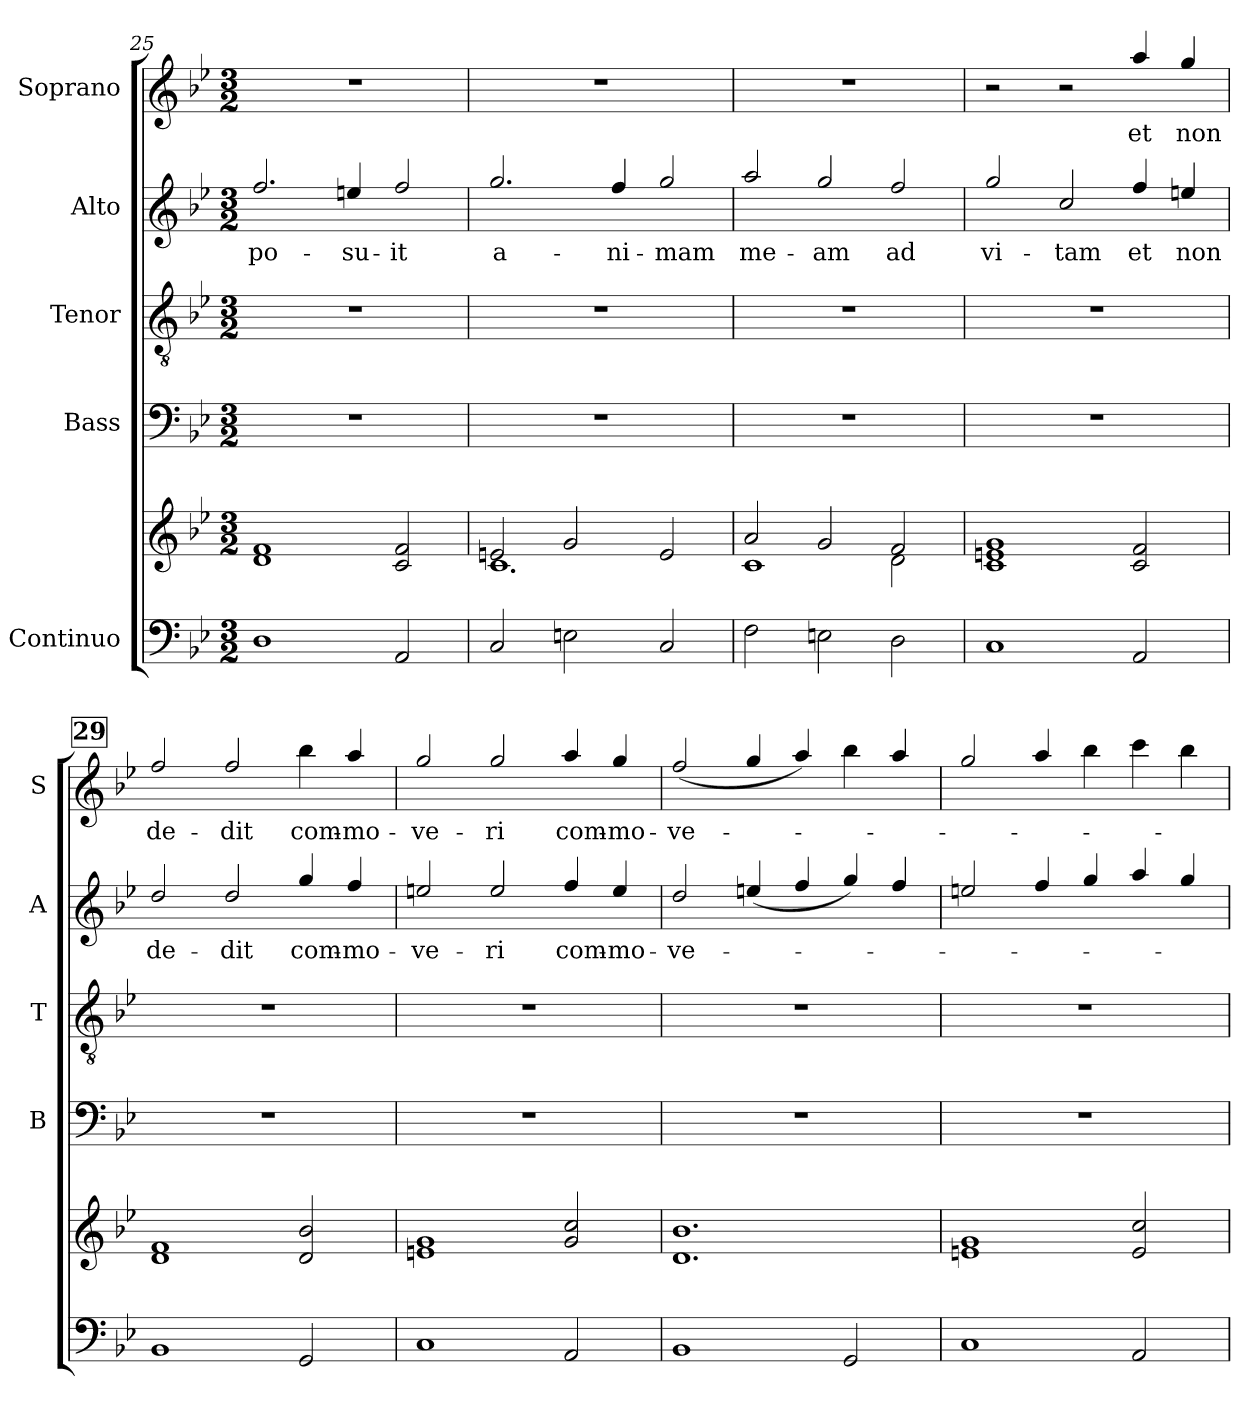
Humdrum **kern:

**kern	**kern	**kern	**kern	**kern	**text	**kern	**text
*part5	*part5	*part4	*part3	*part2	*part2	*part1	*part1
*staff6	*staff5	*staff4	*staff3	*staff2	*staff2	*staff1	*staff1
*I"Continuo	*	*I"Bass	*I"Tenor	*I"Alto	*	*I"Soprano	*
*	*	*I'B	*I'T	*I'A	*	*I'S	*
*clefF4	*clefG2	*clefF4	*clefGv2	*clefG2	*	*clefG2	*
*	*	*ITrd7c12	*ITrd7c12	*ITrd7c12	*	*ITrd7c12	*
*k[b-e-]	*k[b-e-]	*k[b-e-]	*k[b-e-]	*k[b-e-]	*	*k[b-e-]	*
*B-:	*B-:	*B-:	*B-:	*B-:	*	*B-:	*
*M3/2	*M3/2	*M3/2	*M3/2	*M3/2	*	*M3/2	*
=25	=25	=25	=25	=25	=25	=25	=25
!	!	!	!	!	!LO:LY:b	!	!
1D	1d! 1f!	1.r	1.r	2.f/	po-	1.r	.
!	!	!	!	!	!LO:LY:b	!	!
.	.	.	.	4en/	-su-	.	.
!	!	!	!	!	!LO:LY:b	!	!
2AA/	2c!/ 2f!/	.	.	2f/	-it	.	.
=26	=26	=26	=26	=26	=26	=26	=26
*	*^	*	*	*	*	*	*
!	!	!	!	!	!	!LO:LY:b	!	!
2C/	2en!/	1.c!	1.r	1.r	2.g/	a-	1.r	.
2En\	2g!/	.	.	.	.	.	.	.
!	!	!	!	!	!	!LO:LY:b	!	!
.	.	.	.	.	4f/	-ni-	.	.
!	!	!	!	!	!	!LO:LY:b	!	!
2C/	2e!/	.	.	.	2g/	-mam	.	.
=27	=27	=27	=27	=27	=27	=27	=27	=27
!	!	!	!	!	!	!LO:LY:b	!	!
2F\	2a!/	1c!	1.r	1.r	2a/	me-	1.r	.
!	!	!	!	!	!	!LO:LY:b	!	!
2En\	2g!/	.	.	.	2g/	-am	.	.
!	!	!	!	!	!	!LO:LY:b	!	!
2D\	2f!/	2d!\	.	.	2f/	ad	.	.
*	*v	*v	*	*	*	*	*	*
!!LO:PB:g=z
=28	=28	=28	=28	=28	=28	=28	=28
*	*^	*	*	*	*	*	*
!	!	!	!	!	!	!LO:LY:b	!	!
*	*v	*v	*	*	*	*	*	*
1C	1c! 1en! 1g!	1.r	1.r	2g/	vi-	2r	.
!	!	!	!	!	!LO:LY:b	!	!
.	.	.	.	2c/	-tam	2r	.
!	!	!	!	!	!LO:LY:b	!	!
!	!	!	!	!	!	!	!LO:LY:b
2AA/	2c!/ 2f!/	.	.	4f/	et	4a/	et
!	!	!	!	!	!LO:LY:b	!	!
!	!	!	!	!	!	!	!LO:LY:b
.	.	.	.	4en/	non	4g/	non
!!LO:REH:place=s1:a:B:fs=8.3:t=29
=29	=29	=29	=29	=29	=29	=29	=29
!	!	!	!	!	!LO:LY:b	!	!
!	!	!	!	!	!	!	!LO:LY:b
1BB-	1d! 1f!	1.r	1.r	2d/	de-	2f/	de-
!	!	!	!	!	!LO:LY:b	!	!
!	!	!	!	!	!	!	!LO:LY:b
.	.	.	.	2d/	-dit	2f/	-dit
!	!	!	!	!	!LO:LY:b	!	!
!	!	!	!	!	!	!	!LO:LY:b
2GG/	2d!/ 2b-!/	.	.	4g/	com-	4b-\	com-
!	!	!	!	!	!LO:LY:b	!	!
!	!	!	!	!	!	!	!LO:LY:b
.	.	.	.	4f/	-mo-	4a/	-mo-
=30	=30	=30	=30	=30	=30	=30	=30
!	!	!	!	!	!LO:LY:b	!	!
!	!	!	!	!	!	!	!LO:LY:b
1C	1en! 1g!	1.r	1.r	2en/	-ve-	2g/	-ve-
!	!	!	!	!	!LO:LY:b	!	!
!	!	!	!	!	!	!	!LO:LY:b
.	.	.	.	2e/	-ri	2g/	-ri
!	!	!	!	!	!LO:LY:b	!	!
!	!	!	!	!	!	!	!LO:LY:b
2AA/	2g!/ 2cc!/	.	.	4f/	com-	4a/	com-
!	!	!	!	!	!LO:LY:b	!	!
!	!	!	!	!	!	!	!LO:LY:b
.	.	.	.	4e/	-mo-	4g/	-mo-
=31	=31	=31	=31	=31	=31	=31	=31
!	!	!	!	!	!LO:LY:b	!	!
!	!	!	!	!	!	!	!LO:LY:b
1BB-	1.d! 1.b-!	1.r	1.r	2d/	-ve-	(<2f/	-ve-
.	.	.	.	(<4en/	.	4g/	.
.	.	.	.	4f/	.	4a/)	.
2GG/	.	.	.	4g/)	.	4b-\	.
.	.	.	.	4f/	.	4a/	.
=32	=32	=32	=32	=32	=32	=32	=32
1C	1en! 1g!	1.r	1.r	2en/	.	2g/	.
.	.	.	.	4f/	.	4a/	.
.	.	.	.	4g/	.	4b-\	.
2AA/	2e!/ 2cc!/	.	.	4a/	.	4cc\	.
.	.	.	.	4g/	.	4b-\	.
=	=	=	=	=	=	=	=
*-	*-	*-	*-	*-	*-	*-	*-
